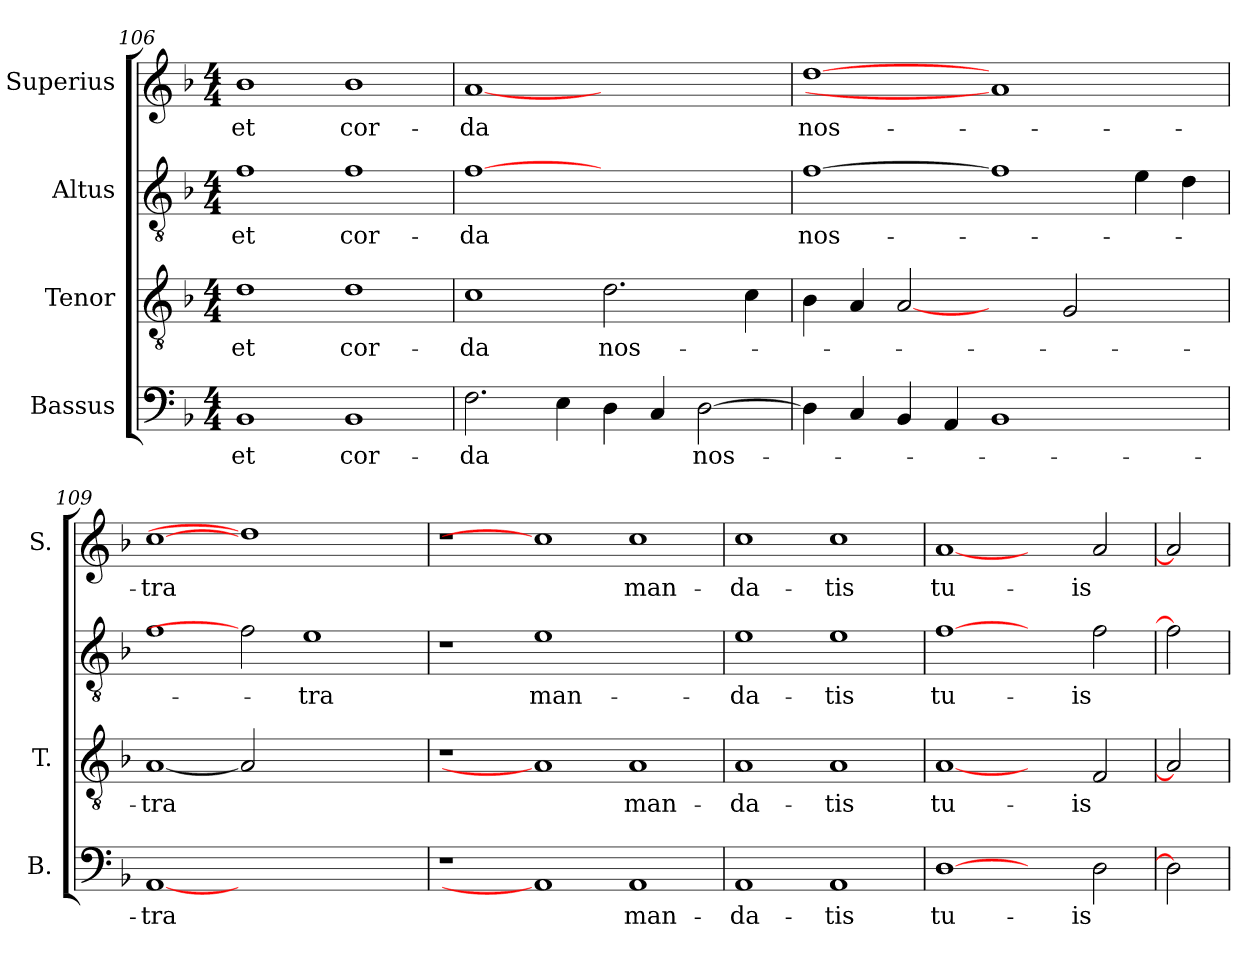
**kern	**text	**kern	**text	**kern	**text	**kern	**text
*part4	*part4	*part3	*part3	*part2	*part2	*part1	*part1
*staff4	*staff4	*staff3	*staff3	*staff2	*staff2	*staff1	*staff1
*I"Bassus	*	*I"Tenor	*	*I"Altus	*	*I"Superius	*
*I'B.	*	*I'T.	*	*	*	*I'S.	*
*clefF4	*	*clefGv2	*	*clefGv2	*	*clefG2	*
*	*	*ITrd7c12	*	*ITrd7c12	*	*	*
*k[b-]	*	*k[b-]	*	*k[b-]	*	*k[b-]	*
*F:	*	*F:	*	*F:	*	*F:	*
*M4/4	*	*M4/4	*	*M4/4	*	*M4/4	*
=106	=106	=106	=106	=106	=106	=106	=106
!	!LO:LY:b:color=#000000	!	!	!	!	!	!
!	!	!	!LO:LY:b:color=#000000	!	!	!	!
!	!	!	!	!	!LO:LY:b:color=#000000	!	!
!	!	!	!	!	!	!	!LO:LY:b:color=#000000
1BB-i	et	1Di	et	1Fi	et	1b-i	et
!	!LO:LY:b:color=#000000	!	!	!	!	!	!
!	!	!	!LO:LY:b:color=#000000	!	!	!	!
!	!	!	!	!	!LO:LY:b:color=#000000	!	!
!	!	!	!	!	!	!	!LO:LY:b:color=#000000
1BB-i	cor-	1Di	cor-	1Fi	cor-	1b-i	cor-
=107	=107	=107	=107	=107	=107	=107	=107
!	!LO:LY:b:color=#000000	!	!	!	!	!	!
!	!	!	!LO:LY:b:color=#000000	!	!	!	!
!	!	!	!	!	!LO:LY:b:color=#000000	!	!
!	!	!	!	!	!	!	!LO:LY:b:color=#000000
2.Fi\	-da	1Ci	-da	[1Fi	-da	[1ai	-da
4Ei\	.	.	.	.	.	.	.
!	!	!	!LO:LY:b:color=#000000	!	!	!	!
4Di\	.	2.Di\	nos-	1ryy	.	1ryy	.
4Ci/	.	.	.	.	.	.	.
!	!LO:LY:b:color=#000000	!	!	!	!	!	!
[>2Di\	nos-	.	.	.	.	.	.
.	.	4Ci\	.	.	.	.	.
!!LO:PB:g=z
=108	=108	=108	=108	=108	=108	=108	=108
!	!	!	!	!	!LO:LY:b:color=#000000	!	!
!	!	!	!	!	!	!	!LO:LY:b:color=#000000
4Di\]	.	4BB-i\	.	[1Fi	nos-	[1ddi	nos-
4Ci/	.	4AAi/	.	.	.	.	.
4BB-i/	.	[2AAi	.	.	.	.	.
4AAi/	.	.	.	.	.	.	.
1BB-i	.	2ryy	.	1Fi]	.	1ai]	.
.	.	2GGi/	.	.	.	.	.
2ryy	.	2ryy	.	4Ei\	.	2ryy	.
.	.	.	.	4Di\	.	.	.
=109	=109	=109	=109	=109	=109	=109	=109
!	!LO:LY:b:color=#000000	!	!	!	!	!	!
!	!	!	!LO:LY:b:color=#000000	!	!	!	!
!	!	!	!	!	!	!	!LO:LY:b:color=#000000
[1AAi	-tra	[1AAi	-tra	1Fi	.	[1cci	-tra
1.ryy	.	2AAi]	.	2Fi]	.	1ddi]	.
!	!	!	!	!	!LO:LY:b:color=#000000	!	!
.	.	1ryy	.	1Ei	-tra	.	.
.	.	.	.	.	.	2ryy	.
=110	=110	=110	=110	=110	=110	=110	=110
1r	.	1r	.	1r	.	1r	.
!	!	!	!	!	!LO:LY:b:color=#000000	!	!
1AAi]	.	1AAi]	.	1Ei	man-	1cci]	.
!	!LO:LY:b:color=#000000	!	!	!	!	!	!
!	!	!	!LO:LY:b:color=#000000	!	!	!	!
!	!	!	!	!	!	!	!LO:LY:b:color=#000000
1AAi	man-	1AAi	man-	1ryy	.	1cci	man-
=111	=111	=111	=111	=111	=111	=111	=111
!	!LO:LY:b:color=#000000	!	!	!	!	!	!
!	!	!	!LO:LY:b:color=#000000	!	!	!	!
!	!	!	!	!	!LO:LY:b:color=#000000	!	!
!	!	!	!	!	!	!	!LO:LY:b:color=#000000
1AAi	-da-	1AAi	-da-	1Ei	-da-	1cci	-da-
!	!LO:LY:b:color=#000000	!	!	!	!	!	!
!	!	!	!LO:LY:b:color=#000000	!	!	!	!
!	!	!	!	!	!LO:LY:b:color=#000000	!	!
!	!	!	!	!	!	!	!LO:LY:b:color=#000000
1AAi	-tis	1AAi	-tis	1Ei	-tis	1cci	-tis
=112	=112	=112	=112	=112	=112	=112	=112
!	!LO:LY:b:color=#000000	!	!	!	!	!	!
!	!	!	!LO:LY:b:color=#000000	!	!	!	!
!	!	!	!	!	!LO:LY:b:color=#000000	!	!
!	!	!	!	!	!	!	!LO:LY:b:color=#000000
[1Di	tu-	[1AAi	tu-	[1Fi	tu-	[1ai	tu-
2ryy	.	2ryy	.	2ryy	.	2ryy	.
!	!LO:LY:b:color=#000000	!	!	!	!	!	!
!	!	!	!LO:LY:b:color=#000000	!	!	!	!
!	!	!	!	!	!LO:LY:b:color=#000000	!	!
!	!	!	!	!	!	!	!LO:LY:b:color=#000000
2Di\	-is	2FFi/	-is	2Fi\	-is	2ai/	-is
=113	=113	=113	=113	=113	=113	=113	=113
2Di]	.	2AAi]	.	2Fi]	.	2ai]	.
=	=	=	=	=	=	=	=
*-	*-	*-	*-	*-	*-	*-	*-
